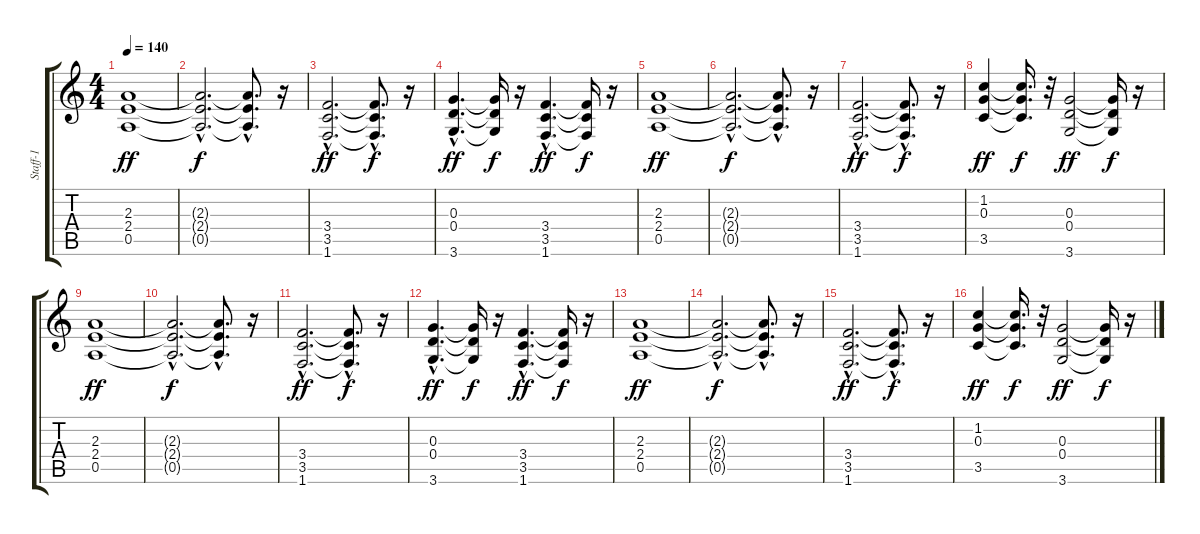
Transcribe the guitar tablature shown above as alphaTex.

\track ("Staff-1" "Staff-1") {instrument distortionguitar}
\staff {score tabs}
\tuning (E4 B3 G3 D3 A2 E2) {hide}
\ts (4 4)
\tempo 140
\clef g2
\ks c
(2.3 2.4 0.5).1{dy ff instrument distortionguitar} |
(2.3{hac t} 2.4{hac t} 0.5{hac t}).2{d dy f} (2.3{hac t} 2.4{hac t} 0.5{hac t}).8{d} r.16 |
(3.4{hac} 3.5{hac} 1.6{hac}).2{d dy ff} (3.4{hac t} 3.5{hac t} 1.6{hac t}).8{d dy f} r.16 |
(0.3{hac} 0.4{hac} 3.6{hac}).4{d dy ff} (0.3{t} 0.4{t} 3.6{t}).16{dy f} r.16 (3.4{hac} 3.5{hac} 1.6{hac}).4{d dy ff} (3.4{t} 3.5{t} 1.6{t}).16{dy f} r.16 |
(2.3 2.4 0.5).1{dy ff} |
(2.3{hac t} 2.4{hac t} 0.5{hac t}).2{d dy f} (2.3{hac t} 2.4{hac t} 0.5{hac t}).8{d} r.16 |
(3.4{hac} 3.5{hac} 1.6{hac}).2{d dy ff} (3.4{hac t} 3.5{hac t} 1.6{hac t}).8{d dy f} r.16 |
(1.2 0.3 3.5).4{dy ff} (1.2{t} 0.3{t} 3.5{t}).16{d dy f} r.32 (0.3 0.4 3.6).2{dy ff} (0.3{t} 0.4{t} 3.6{t}).16{dy f} r.16 |
(2.3 2.4 0.5).1{dy ff} |
(2.3{hac t} 2.4{hac t} 0.5{hac t}).2{d dy f} (2.3{hac t} 2.4{hac t} 0.5{hac t}).8{d} r.16 |
(3.4{hac} 3.5{hac} 1.6{hac}).2{d dy ff} (3.4{hac t} 3.5{hac t} 1.6{hac t}).8{d dy f} r.16 |
(0.3{hac} 0.4{hac} 3.6{hac}).4{d dy ff} (0.3{t} 0.4{t} 3.6{t}).16{dy f} r.16 (3.4{hac} 3.5{hac} 1.6{hac}).4{d dy ff} (3.4{t} 3.5{t} 1.6{t}).16{dy f} r.16 |
(2.3 2.4 0.5).1{dy ff} |
(2.3{hac t} 2.4{hac t} 0.5{hac t}).2{d dy f} (2.3{hac t} 2.4{hac t} 0.5{hac t}).8{d} r.16 |
(3.4{hac} 3.5{hac} 1.6{hac}).2{d dy ff} (3.4{hac t} 3.5{hac t} 1.6{hac t}).8{d dy f} r.16 |
(1.2 0.3 3.5).4{dy ff} (1.2{t} 0.3{t} 3.5{t}).16{d dy f} r.32 (0.3 0.4 3.6).2{dy ff} (0.3{t} 0.4{t} 3.6{t}).16{dy f} r.16
